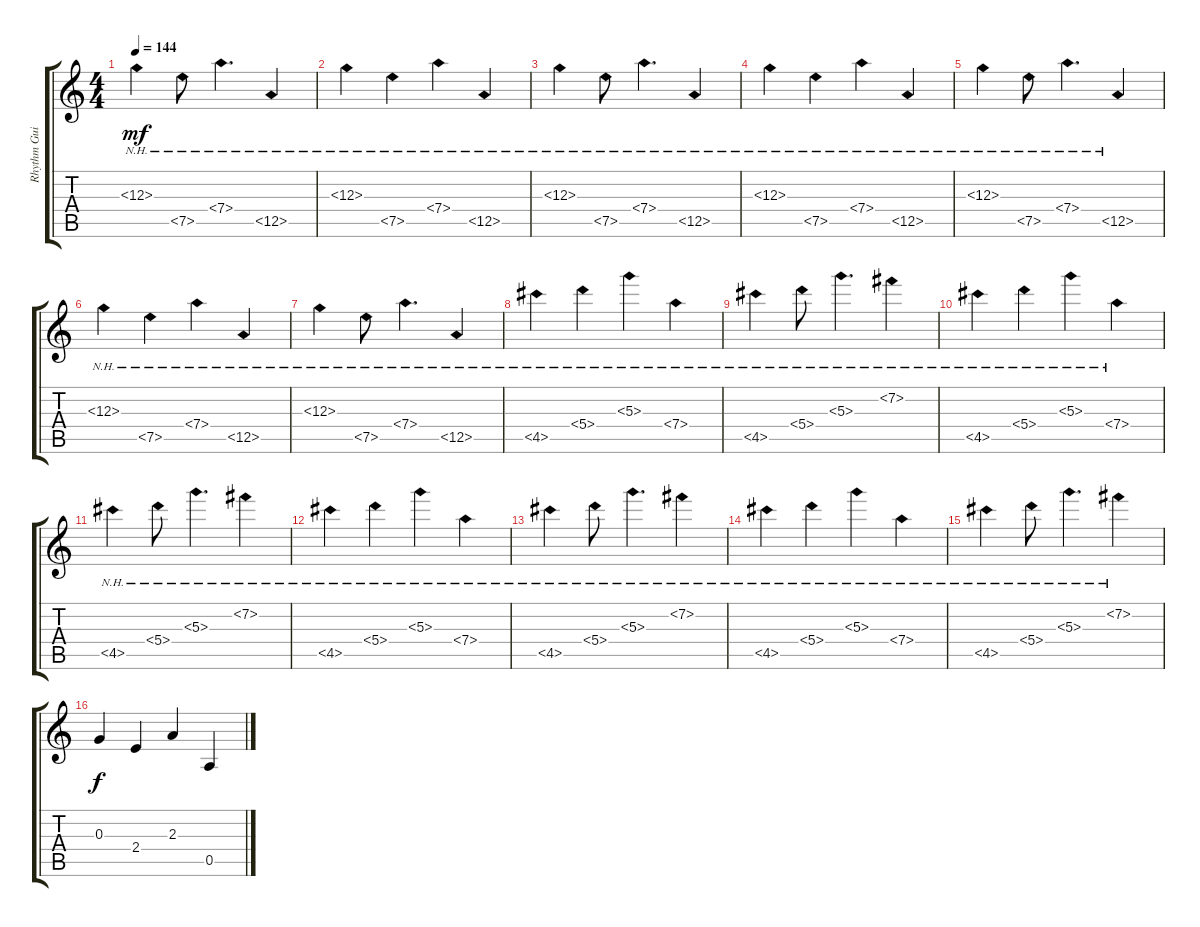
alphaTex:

\track ("Rhythm Guitar 1" "Rhythm Gui") {instrument distortionguitar}
\staff {score tabs}
\tuning (E4 B3 G3 D3 A2 E2) {hide}
\ts (4 4)
\tempo 144
\clef g2
\ks c
12.3{nh}.4{dy mf} 7.5{nh}.8 7.4{nh}.4{d} 12.5{nh}.4 |
12.3{nh}.4 7.5{nh}.4 7.4{nh}.4 12.5{nh}.4 |
12.3{nh}.4 7.5{nh}.8 7.4{nh}.4{d} 12.5{nh}.4 |
12.3{nh}.4 7.5{nh}.4 7.4{nh}.4 12.5{nh}.4 |
12.3{nh}.4 7.5{nh}.8 7.4{nh}.4{d} 12.5{nh}.4 |
12.3{nh}.4 7.5{nh}.4 7.4{nh}.4 12.5{nh}.4 |
12.3{nh}.4 7.5{nh}.8 7.4{nh}.4{d} 12.5{nh}.4 |
4.5{nh}.4 5.4{nh}.4 5.3{nh}.4 7.4{nh}.4 |
4.5{nh}.4 5.4{nh}.8 5.3{nh}.4{d} 7.2{nh}.4 |
4.5{nh}.4 5.4{nh}.4 5.3{nh}.4 7.4{nh}.4 |
4.5{nh}.4 5.4{nh}.8 5.3{nh}.4{d} 7.2{nh}.4 |
4.5{nh}.4 5.4{nh}.4 5.3{nh}.4 7.4{nh}.4 |
4.5{nh}.4 5.4{nh}.8 5.3{nh}.4{d} 7.2{nh}.4 |
4.5{nh}.4 5.4{nh}.4 5.3{nh}.4 7.4{nh}.4 |
4.5{nh}.4 5.4{nh}.8 5.3{nh}.4{d} 7.2{nh}.4 |
0.3.4{dy f} 2.4.4 2.3.4 0.5.4
